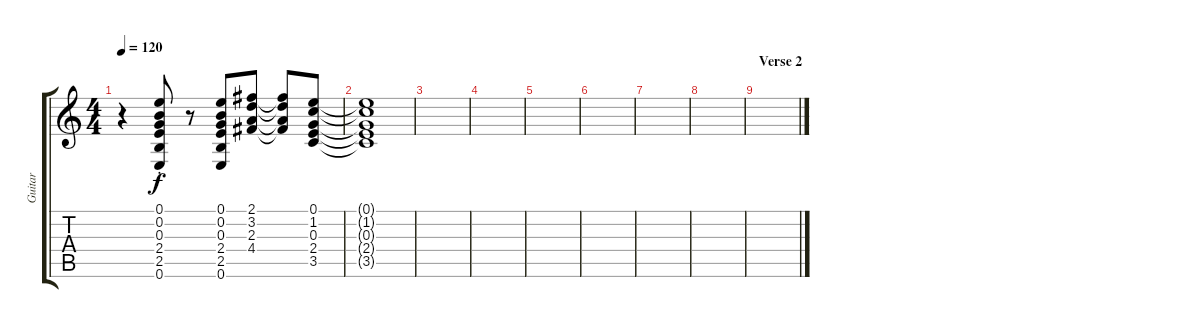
\track ("Guitar" "Guitar") {instrument electricguitarclean}
\staff {score tabs}
\tuning (E4 B3 G3 D3 A2 E2) {hide}
\ts (4 4)
\tempo 120
\clef g2
\ks c
r.4{dy f} (0.1{st} 0.2{st} 0.3{st} 2.4{st} 2.5{st} 0.6{st}).8 r.8 (0.1 0.2 0.3 2.4 2.5 0.6).8 (2.1 3.2 2.3 4.4).8 (2.1{t} 3.2{t} 2.3{t} 4.4{t}).8 (0.1 1.2 0.3 2.4 3.5).8 |
(0.1{t} 1.2{t} 0.3{t} 2.4{t} 3.5{t}).1 |
|
|
|
|
|
|
\section ("" "Verse 2")
